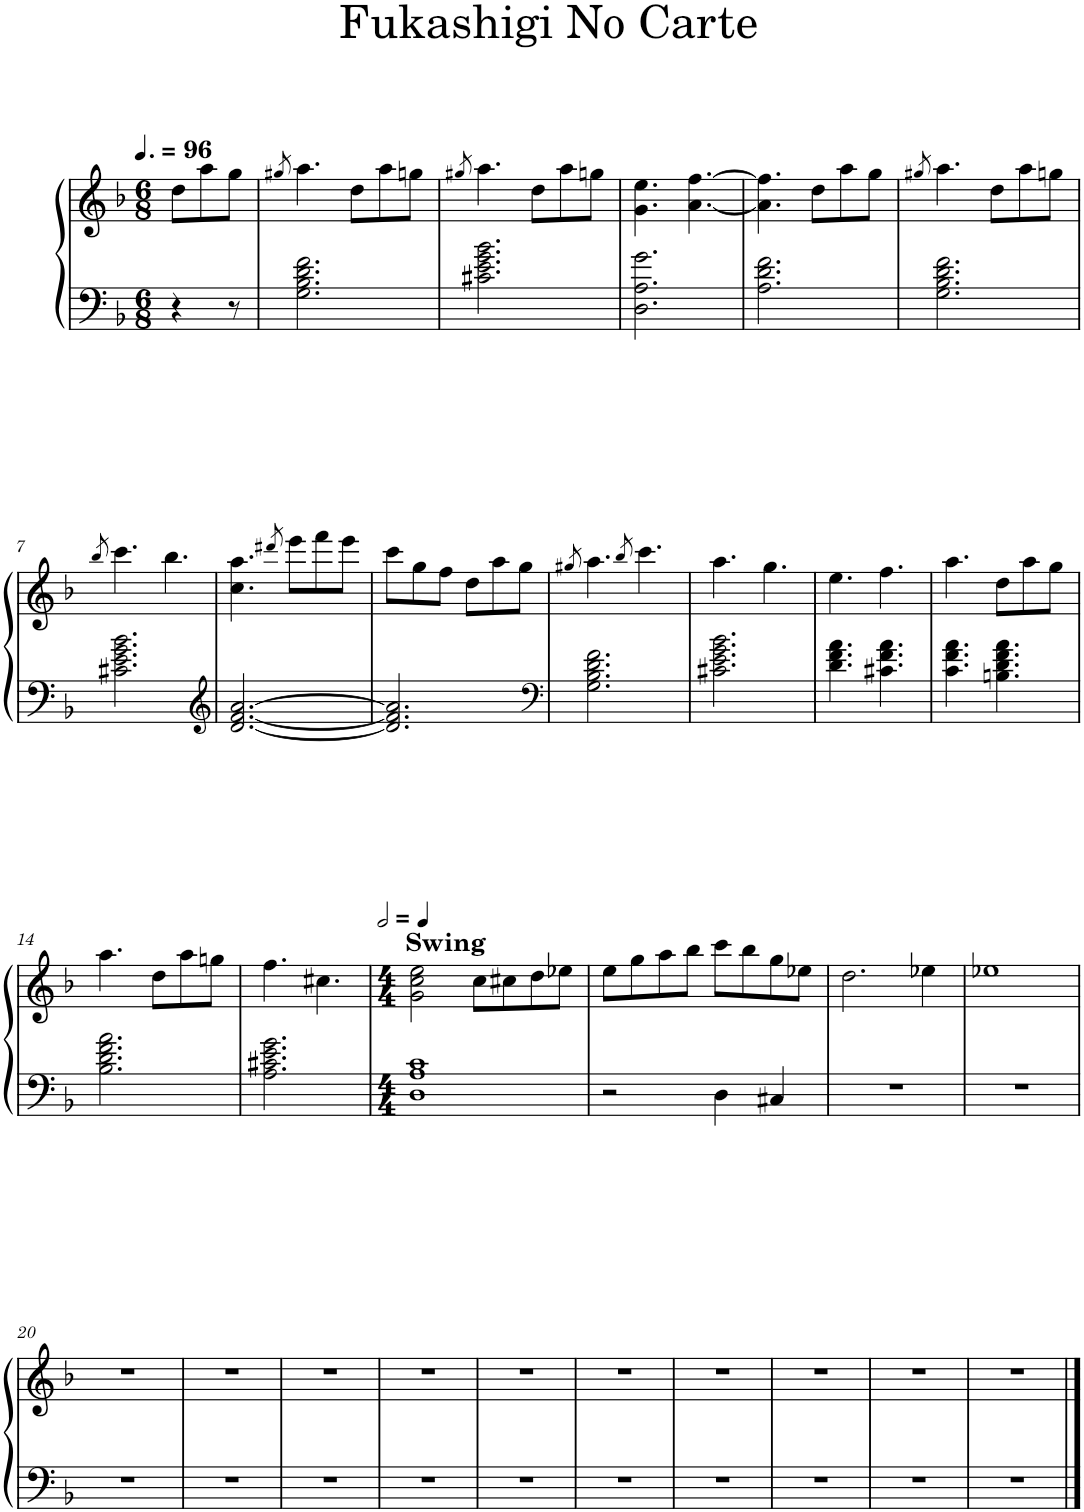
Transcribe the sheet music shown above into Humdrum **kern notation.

**kern	**kern
*part1	*part1
*staff2	*staff1
*I"Piano	*
*I'Pno.	*
*clefF4	*clefG2
*k[b-]	*k[b-]
*M6/8	*M6/8
*MM144	*MM144
=1	=1
4r	8dd\L
.	8aa\
8r	8gg\J
=2	=2
.	8qgg#X/
2.G\ 2.B-\ 2.d\ 2.f\	4.aa\
.	8dd\L
.	8aa\
.	8ggn\J
=3	=3
.	8qgg#X/
2.c#X\ 2.e\ 2.g\ 2.b-\	4.aa\
.	8dd\L
.	8aa\
.	8ggn\J
=4	=4
2.D\ 2.A\ 2.g\	4.g\ 4.ee\
.	[4.a\ [4.ff\
=5	=5
2.A\ 2.d\ 2.f\	4.a\] 4.ff\]
.	8dd\L
.	8aa\
.	8gg\J
=6	=6
.	8qgg#X/
2.G\ 2.B-\ 2.d\ 2.f\	4.aa\
.	8dd\L
.	8aa\
.	8ggn\J
!!LO:LB:g=z
=7	=7
.	8qbb-/
2.c#X\ 2.e\ 2.g\ 2.b-\	4.ccc\
.	4.bb-\
=8	=8
*clefG2	*
[2.d/ [2.f/ [2.a/	4.cc\ 4.aa\
.	8qddd#X/
.	8eee\L
.	8fff\
.	8eee\J
=9	=9
2.d/] 2.f/] 2.a/]	8ccc\L
.	8gg\
.	8ff\J
.	8dd\L
.	8aa\
.	8gg\J
=10	=10
*clefF4	*
.	8qgg#X/
2.G\ 2.B-\ 2.d\ 2.f\	4.aa\
.	8qbb-/
.	4.ccc\
=11	=11
2.c#X\ 2.e\ 2.g\ 2.b-\	4.aa\
.	4.gg\
=12	=12
4.d\ 4.f\ 4.a\	4.ee\
4.c#X\ 4.f\ 4.a\	4.ff\
=13	=13
4.c\ 4.f\ 4.a\	4.aa\
4.Bn\ 4.d\ 4.f\ 4.a\	8dd\L
.	8aa\
.	8gg\J
!!LO:LB:g=z
=14	=14
2.B-\ 2.d\ 2.f\ 2.a\	4.aa\
.	8dd\L
.	8aa\
.	8ggn\J
=15	=15
2.A\ 2.c#X\ 2.e\ 2.g\	4.ff\
.	4.cc#X\
=16	=16
*M4/4	*M4/4
*	*MM72
!	!LO:TX:a:B:t=Swing
1D 1A 1c	2g\ 2cc\ 2ee\
.	8cc\L
.	8cc#X\
.	8dd\
.	8ee-X\J
=17	=17
2r	8ee\L
.	8gg\
.	8aa\
.	8bb-\J
4D\	8ccc\L
.	8bb-\
4C#X/	8gg\
.	8ee-X\J
=18	=18
1r	2.dd\
.	4ee-X\
=19	=19
1r	1ee-X
!!LO:LB:g=z
=20	=20
1r	1r
=21	=21
1r	1r
=22	=22
1r	1r
=23	=23
1r	1r
=24	=24
1r	1r
=25	=25
1r	1r
=26	=26
1r	1r
=27	=27
1r	1r
=28	=28
1r	1r
=29	=29
1r	1r
==	==
*-	*-
